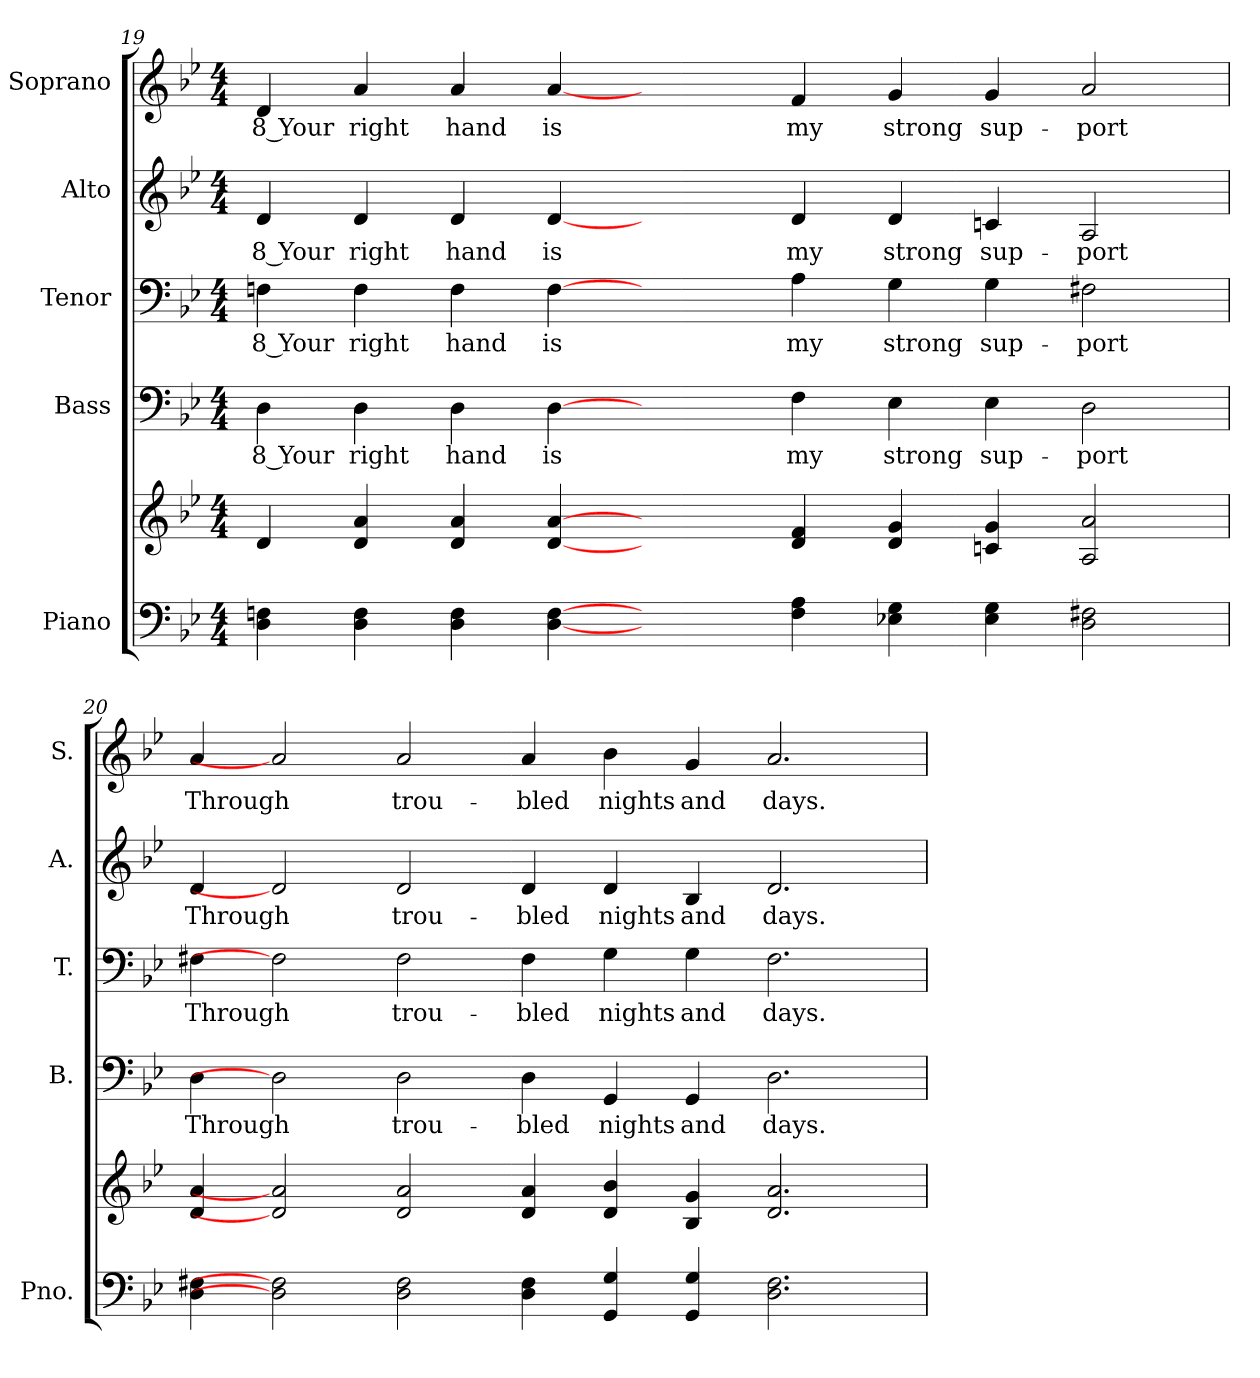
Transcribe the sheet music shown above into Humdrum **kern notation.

**kern	**kern	**kern	**text	**kern	**text	**kern	**text	**kern	**text
*part5	*part5	*part4	*part4	*part3	*part3	*part2	*part2	*part1	*part1
*staff6	*staff5	*staff4	*staff4	*staff3	*staff3	*staff2	*staff2	*staff1	*staff1
*I"Piano	*	*I"Bass	*	*I"Tenor	*	*I"Alto	*	*I"Soprano	*
*I'Pno.	*	*I'B.	*	*I'T.	*	*I'A.	*	*I'S.	*
!!LO:PB:g=z
*clefF4	*clefG2	*clefF4	*	*clefF4	*	*clefG2	*	*clefG2	*
*k[b-e-]	*k[b-e-]	*k[b-e-]	*	*k[b-e-]	*	*k[b-e-]	*	*k[b-e-]	*
*B-:	*B-:	*B-:	*	*B-:	*	*B-:	*	*B-:	*
*M4/4	*M4/4	*M4/4	*	*M4/4	*	*M4/4	*	*M4/4	*
=19	=19	=19	=19	=19	=19	=19	=19	=19	=19
!	!	!	!LO:LY:b:color=#000000	!	!	!	!	!	!
!	!	!	!	!	!LO:LY:b:color=#000000	!	!	!	!
!	!	!	!	!	!	!	!LO:LY:b:color=#000000	!	!
!	!	!	!	!	!	!	!	!	!LO:LY:b:color=#000000
4Di\ 4Fni	4di/	4Di\	8 Your	4Fni\	8 Your	4di/	8 Your	4di/	8 Your
!	!	!	!LO:LY:b:color=#000000	!	!	!	!	!	!
!	!	!	!	!	!LO:LY:b:color=#000000	!	!	!	!
!	!	!	!	!	!	!	!LO:LY:b:color=#000000	!	!
!	!	!	!	!	!	!	!	!	!LO:LY:b:color=#000000
4Di\ 4Fi	4di/ 4ai	4Di\	right	4Fi\	right	4di/	right	4ai/	right
!	!	!	!LO:LY:b:color=#000000	!	!	!	!	!	!
!	!	!	!	!	!LO:LY:b:color=#000000	!	!	!	!
!	!	!	!	!	!	!	!LO:LY:b:color=#000000	!	!
!	!	!	!	!	!	!	!	!	!LO:LY:b:color=#000000
4Di\ 4Fi	4di/ 4ai	4Di\	hand	4Fi\	hand	4di/	hand	4ai/	hand
!	!	!	!LO:LY:b:color=#000000	!	!	!	!	!	!
!	!	!	!	!	!LO:LY:b:color=#000000	!	!	!	!
!	!	!	!	!	!	!	!LO:LY:b:color=#000000	!	!
!	!	!	!	!	!	!	!	!	!LO:LY:b:color=#000000
[4Di\ [4Fi	[4di/ [4ai	[4Di\	is	[4Fi\	is	[4di/	is	[4ai/	is
2ryy	2ryy	2ryy	.	2ryy	.	2ryy	.	2ryy	.
!	!	!	!LO:LY:b:color=#000000	!	!	!	!	!	!
!	!	!	!	!	!LO:LY:b:color=#000000	!	!	!	!
!	!	!	!	!	!	!	!LO:LY:b:color=#000000	!	!
!	!	!	!	!	!	!	!	!	!LO:LY:b:color=#000000
4Fi\ 4Ai	4di/ 4fi	4Fi\	my	4Ai\	my	4di/	my	4fi/	my
!	!	!	!LO:LY:b:color=#000000	!	!	!	!	!	!
!	!	!	!	!	!LO:LY:b:color=#000000	!	!	!	!
!	!	!	!	!	!	!	!LO:LY:b:color=#000000	!	!
!	!	!	!	!	!	!	!	!	!LO:LY:b:color=#000000
4E-Xi\ 4Gi	4di/ 4gi	4E-i\	strong	4Gi\	strong	4di/	strong	4gi/	strong
!	!	!	!LO:LY:b:color=#000000	!	!	!	!	!	!
!	!	!	!	!	!LO:LY:b:color=#000000	!	!	!	!
!	!	!	!	!	!	!	!LO:LY:b:color=#000000	!	!
!	!	!	!	!	!	!	!	!	!LO:LY:b:color=#000000
4E-i\ 4Gi	4cni/ 4gi	4E-i\	sup-	4Gi\	sup-	4cni/	sup-	4gi/	sup-
!	!	!	!LO:LY:b:color=#000000	!	!	!	!	!	!
!	!	!	!	!	!LO:LY:b:color=#000000	!	!	!	!
!	!	!	!	!	!	!	!LO:LY:b:color=#000000	!	!
!	!	!	!	!	!	!	!	!	!LO:LY:b:color=#000000
2Di\ 2F#Xi	2Ai/ 2ai	2Di\	-port	2F#Xi\	-port	2Ai/	-port	2ai/	-port
=20	=20	=20	=20	=20	=20	=20	=20	=20	=20
!	!	!	!LO:LY:b:color=#000000	!	!	!	!	!	!
!	!	!	!	!	!LO:LY:b:color=#000000	!	!	!	!
!	!	!	!	!	!	!	!LO:LY:b:color=#000000	!	!
!	!	!	!	!	!	!	!	!	!LO:LY:b:color=#000000
4Di\ 4F#Xi	4di/ 4ai	4Di\	Through	4F#Xi\	Through	4di/	Through	4ai/	Through
2Di\] 2Fi]	2di/] 2ai]	2Di\]	.	2Fi\]	.	2di/]	.	2ai/]	.
!	!	!	!LO:LY:b:color=#000000	!	!	!	!	!	!
!	!	!	!	!	!LO:LY:b:color=#000000	!	!	!	!
!	!	!	!	!	!	!	!LO:LY:b:color=#000000	!	!
!	!	!	!	!	!	!	!	!	!LO:LY:b:color=#000000
2Di\ 2F#i	2di/ 2ai	2Di\	trou-	2F#i\	trou-	2di/	trou-	2ai/	trou-
!	!	!	!LO:LY:b:color=#000000	!	!	!	!	!	!
!	!	!	!	!	!LO:LY:b:color=#000000	!	!	!	!
!	!	!	!	!	!	!	!LO:LY:b:color=#000000	!	!
!	!	!	!	!	!	!	!	!	!LO:LY:b:color=#000000
4Di\ 4F#i	4di/ 4ai	4Di\	-bled	4F#i\	-bled	4di/	-bled	4ai/	-bled
!	!	!	!LO:LY:b:color=#000000	!	!	!	!	!	!
!	!	!	!	!	!LO:LY:b:color=#000000	!	!	!	!
!	!	!	!	!	!	!	!LO:LY:b:color=#000000	!	!
!	!	!	!	!	!	!	!	!	!LO:LY:b:color=#000000
4GGi/ 4Gi	4di/ 4b-i	4GGi/	nights	4Gi\	nights	4di/	nights	4b-i\	nights
!	!	!	!LO:LY:b:color=#000000	!	!	!	!	!	!
!	!	!	!	!	!LO:LY:b:color=#000000	!	!	!	!
!	!	!	!	!	!	!	!LO:LY:b:color=#000000	!	!
!	!	!	!	!	!	!	!	!	!LO:LY:b:color=#000000
4GGi/ 4Gi	4B-i/ 4gi	4GGi/	and	4Gi\	and	4B-i/	and	4gi/	and
!	!	!	!LO:LY:b:color=#000000	!	!	!	!	!	!
!	!	!	!	!	!LO:LY:b:color=#000000	!	!	!	!
!	!	!	!	!	!	!	!LO:LY:b:color=#000000	!	!
!	!	!	!	!	!	!	!	!	!LO:LY:b:color=#000000
2.Di\ 2.F#i	2.di/ 2.ai	2.Di\	days.	2.F#i\	days.	2.di/	days.	2.ai/	days.
=	=	=	=	=	=	=	=	=	=
*-	*-	*-	*-	*-	*-	*-	*-	*-	*-
